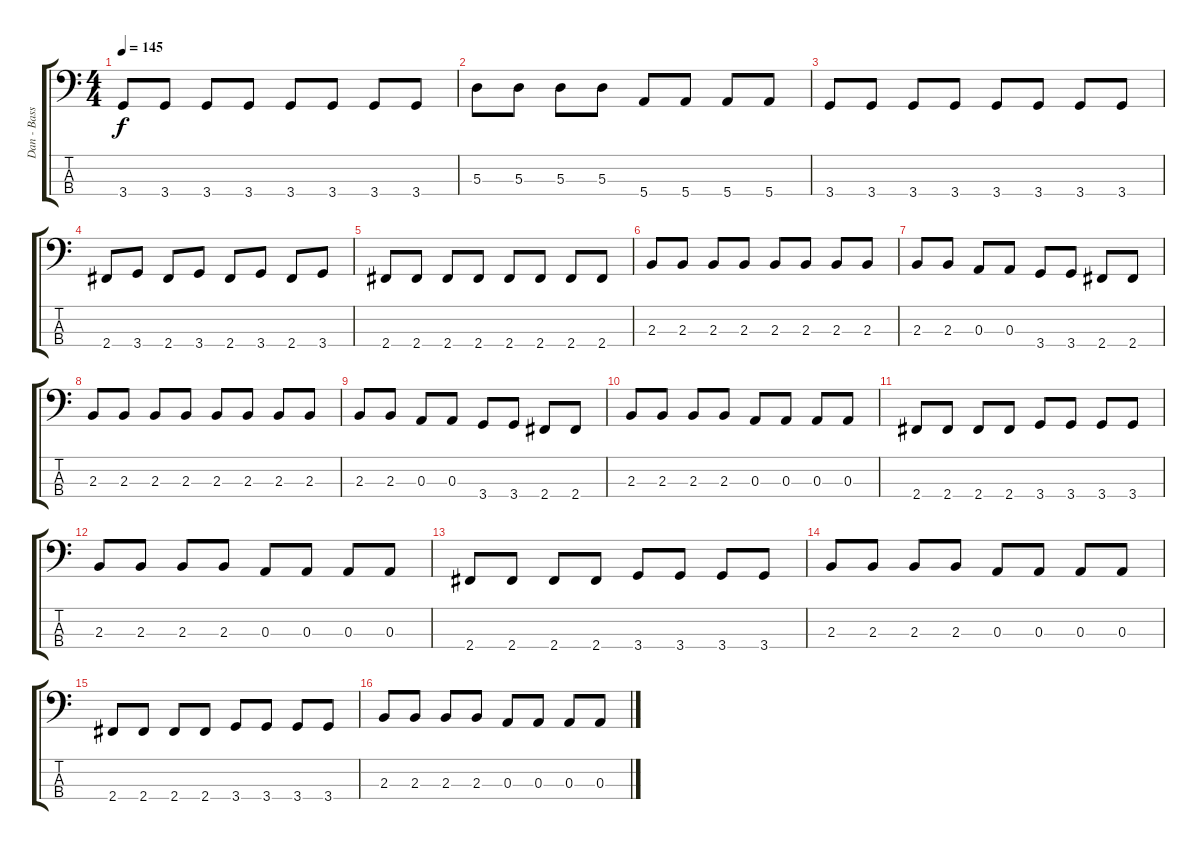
\track ("Dan - Bass" "Dan - Bass") {instrument electricbasspick}
\staff {score tabs}
\tuning (G2 D2 A1 E1) {hide}
\ts (4 4)
\tempo 145
\clef f4
\ks c
3.4.8{dy f} 3.4.8 3.4.8 3.4.8 3.4.8 3.4.8 3.4.8 3.4.8 |
5.3.8 5.3.8 5.3.8 5.3.8 5.4.8 5.4.8 5.4.8 5.4.8 |
3.4.8 3.4.8 3.4.8 3.4.8 3.4.8 3.4.8 3.4.8 3.4.8 |
2.4.8 3.4.8 2.4.8 3.4.8 2.4.8 3.4.8 2.4.8 3.4.8 |
2.4.8 2.4.8 2.4.8 2.4.8 2.4.8 2.4.8 2.4.8 2.4.8 |
2.3.8 2.3.8 2.3.8 2.3.8 2.3.8 2.3.8 2.3.8 2.3.8 |
2.3.8 2.3.8 0.3.8 0.3.8 3.4.8 3.4.8 2.4.8 2.4.8 |
2.3.8 2.3.8 2.3.8 2.3.8 2.3.8 2.3.8 2.3.8 2.3.8 |
2.3.8 2.3.8 0.3.8 0.3.8 3.4.8 3.4.8 2.4.8 2.4.8 |
2.3.8 2.3.8 2.3.8 2.3.8 0.3.8 0.3.8 0.3.8 0.3.8 |
2.4.8 2.4.8 2.4.8 2.4.8 3.4.8 3.4.8 3.4.8 3.4.8 |
2.3.8 2.3.8 2.3.8 2.3.8 0.3.8 0.3.8 0.3.8 0.3.8 |
2.4.8 2.4.8 2.4.8 2.4.8 3.4.8 3.4.8 3.4.8 3.4.8 |
2.3.8 2.3.8 2.3.8 2.3.8 0.3.8 0.3.8 0.3.8 0.3.8 |
2.4.8 2.4.8 2.4.8 2.4.8 3.4.8 3.4.8 3.4.8 3.4.8 |
2.3.8 2.3.8 2.3.8 2.3.8 0.3.8 0.3.8 0.3.8 0.3.8
